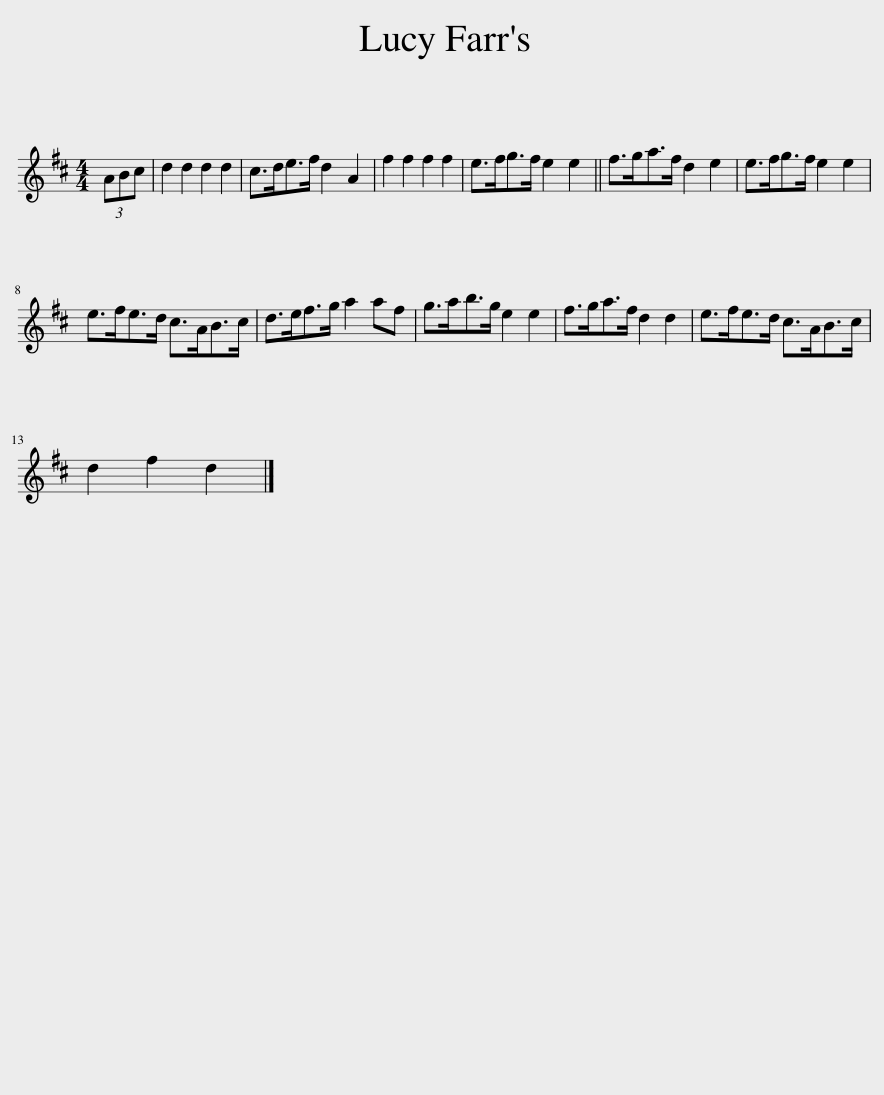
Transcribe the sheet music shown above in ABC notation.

X:1
L:1/8
M:4/4
I:linebreak $
K:D
V:1 treble
V:1
 (3ABc | d2 d2 d2 d2 | c>de>f d2 A2 | f2 f2 f2 f2 | e>fg>f e2 e2 || %5
 f>ga>f d2 e2 | e>fg>f e2 e2 |$ e>fe>d c>AB>c | d>ef>g a2 af | g>ab>g e2 e2 | %10
 f>ga>f d2 d2 | e>fe>d c>AB>c |$ d2 f2 d2 |] %13
